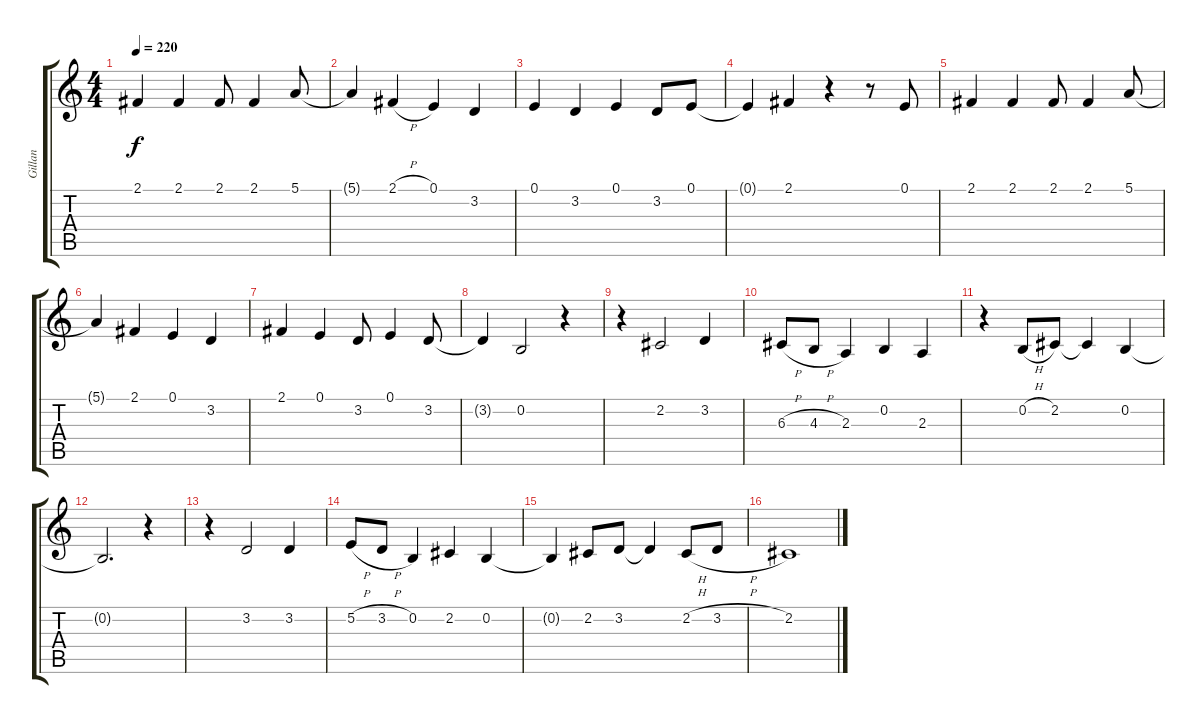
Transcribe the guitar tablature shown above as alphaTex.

\track ("Gillan" "Gillan") {instrument lead6voice}
\staff {score tabs}
\tuning (E4 B3 G3 D3 A2 E2) {hide}
\ts (4 4)
\tempo 220
\clef g2
\ks c
2.1.4{dy f} 2.1.4 2.1.8 2.1.4 5.1.8 |
5.1{t}.4 2.1{h}.4 0.1.4 3.2.4 |
0.1.4 3.2.4 0.1.4 3.2.8 0.1.8 |
0.1{t}.4 2.1.4 r.4 r.8 0.1.8 |
2.1.4 2.1.4 2.1.8 2.1.4 5.1.8 |
5.1{t}.4 2.1.4 0.1.4 3.2.4 |
2.1.4 0.1.4 3.2.8 0.1.4 3.2.8 |
3.2{t}.4 0.2.2 r.4 |
r.4 2.2.2 3.2.4 |
6.3{h}.8 4.3{h}.8 2.3.4 0.2.4 2.3.4 |
r.4 0.2{h}.8 2.2.8 2.2{t}.4 0.2.4 |
0.2{t}.2{d} r.4 |
r.4 3.2.2 3.2.4 |
5.2{h}.8 3.2{h}.8 0.2.4 2.2.4 0.2.4 |
0.2{t}.4 2.2.8 3.2.8 3.2{t}.4 2.2{h}.8 3.2{h}.8 |
2.2.1
